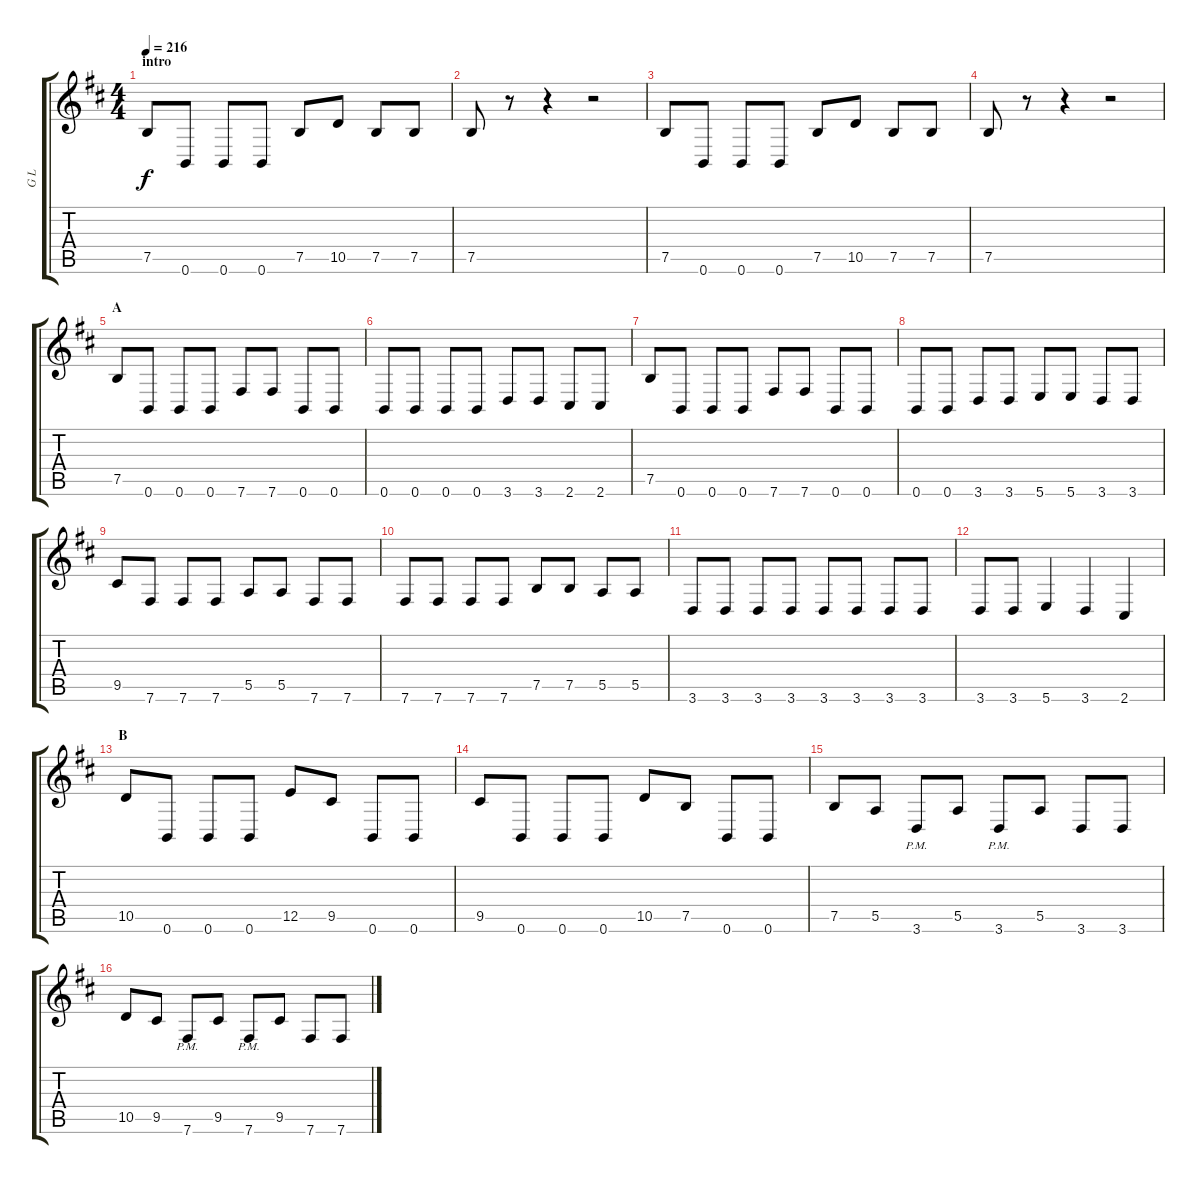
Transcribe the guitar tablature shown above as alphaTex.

\track ("G L" "G L") {instrument distortionguitar}
\staff {score tabs}
\tuning (B3 Gb3 D3 A2 E2 B1) {hide}
\ts (4 4)
\section ("" "intro")
\tempo 216
\clef g2
\ks d
7.5.8{dy f instrument distortionguitar} 0.6.8 0.6.8 0.6.8 7.5.8 10.5.8 7.5.8 7.5.8 |
7.5.8 r.8 r.4 r.2 |
7.5.8 0.6.8 0.6.8 0.6.8 7.5.8 10.5.8 7.5.8 7.5.8 |
7.5.8 r.8 r.4 r.2 |
\section ("" "A")
7.5.8 0.6.8 0.6.8 0.6.8 7.6.8 7.6.8 0.6.8 0.6.8 |
0.6.8 0.6.8 0.6.8 0.6.8 3.6.8 3.6.8 2.6.8 2.6.8 |
7.5.8 0.6.8 0.6.8 0.6.8 7.6.8 7.6.8 0.6.8 0.6.8 |
0.6.8 0.6.8 3.6.8 3.6.8 5.6.8 5.6.8 3.6.8 3.6.8 |
9.5.8 7.6.8 7.6.8 7.6.8 5.5.8 5.5.8 7.6.8 7.6.8 |
7.6.8 7.6.8 7.6.8 7.6.8 7.5.8 7.5.8 5.5.8 5.5.8 |
3.6.8 3.6.8 3.6.8 3.6.8 3.6.8 3.6.8 3.6.8 3.6.8 |
3.6.8 3.6.8 5.6.4 3.6.4 2.6.4 |
\section ("" "B")
10.5.8 0.6.8 0.6.8 0.6.8 12.5.8 9.5.8 0.6.8 0.6.8 |
9.5.8 0.6.8 0.6.8 0.6.8 10.5.8 7.5.8 0.6.8 0.6.8 |
7.5.8 5.5.8 3.6{pm}.8 5.5.8 3.6{pm}.8 5.5.8 3.6.8 3.6.8 |
10.5.8 9.5.8 7.6{pm}.8 9.5.8 7.6{pm}.8 9.5.8 7.6.8 7.6.8
